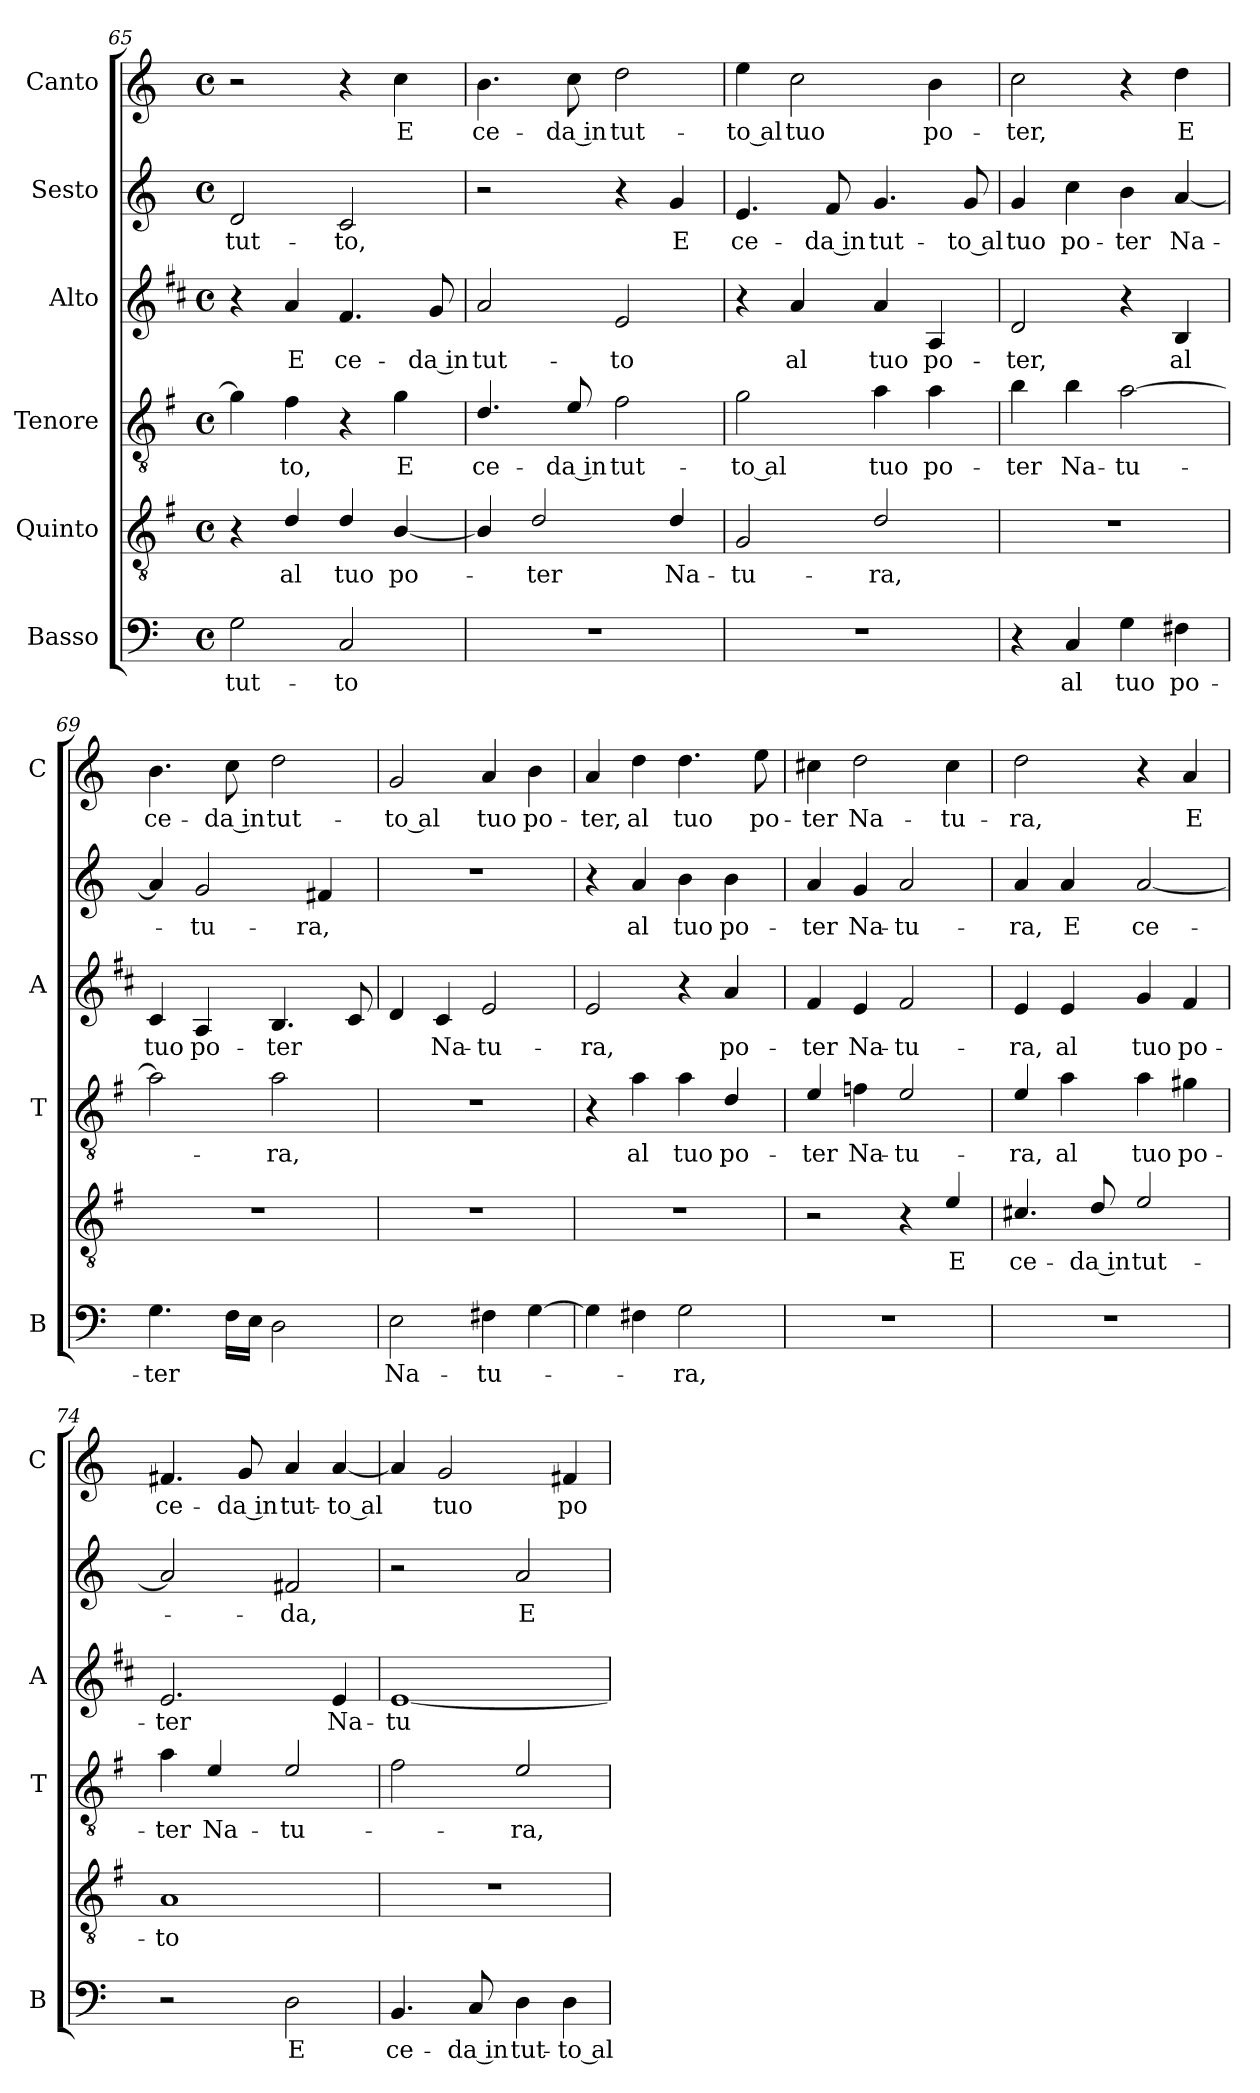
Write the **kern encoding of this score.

**kern	**text	**kern	**text	**kern	**text	**kern	**text	**kern	**text	**kern	**text
*part6	*part6	*part5	*part5	*part4	*part4	*part3	*part3	*part2	*part2	*part1	*part1
*staff6	*staff6	*staff5	*staff5	*staff4	*staff4	*staff3	*staff3	*staff2	*staff2	*staff1	*staff1
*I"Basso	*	*I"Quinto	*	*I"Tenore	*	*I"Alto	*	*I"Sesto	*	*I"Canto	*
*I'B	*	*	*	*I'T	*	*I'A	*	*	*	*I'C	*
!!LO:PB:g=z
*clefF4	*	*clefGv2	*	*clefGv2	*	*clefG2	*	*clefG2	*	*clefG2	*
*	*	*ITrd4c7	*	*ITrd4c7	*	*ITrd1c2	*	*	*	*	*
*k[]	*	*k[]	*	*k[]	*	*k[]	*	*k[]	*	*k[]	*
*C:	*	*C:	*	*C:	*	*C:	*	*C:	*	*C:	*
*M4/4	*	*M4/4	*	*M4/4	*	*M4/4	*	*M4/4	*	*M4/4	*
*met(c)	*	*met(c)	*	*met(c)	*	*met(c)	*	*met(c)	*	*met(c)	*
=65	=65	=65	=65	=65	=65	=65	=65	=65	=65	=65	=65
!	!LO:LY:b	!	!	!	!	!	!	!	!LO:LY:b	!	!
2G\	tut-	4r	.	4c\]	.	4r	.	2d/	tut-	2r	.
!	!	!	!LO:LY:b	!	!LO:LY:b	!	!LO:LY:b	!	!	!	!
.	.	4G/	al	4B\	-to,	4g/	E	.	.	.	.
!	!LO:LY:b	!	!LO:LY:b	!	!	!	!LO:LY:b	!	!LO:LY:b	!	!
2C/	-to	4G/	tuo	4r	.	4.e/	ce-	2c/	-to,	4r	.
!	!	!	!LO:LY:b	!	!LO:LY:b	!	!	!	!	!	!LO:LY:b
.	.	[4E/	po-	4c\	E	.	.	.	.	4cc\	E
!	!	!	!	!	!	!	!LO:LY:b	!	!	!	!
.	.	.	.	.	.	8f/	-da in	.	.	.	.
=66	=66	=66	=66	=66	=66	=66	=66	=66	=66	=66	=66
!	!	!	!	!	!LO:LY:b	!	!LO:LY:b	!	!	!	!LO:LY:b
1r	.	4E/]	.	4.G/	ce-	2g/	tut-	2r	.	4.b\	ce-
!	!	!	!LO:LY:b	!	!	!	!	!	!	!	!
.	.	2G/	-ter	.	.	.	.	.	.	.	.
!	!	!	!	!	!LO:LY:b	!	!	!	!	!	!LO:LY:b
.	.	.	.	8A/	-da in	.	.	.	.	8cc\	-da in
!	!	!	!	!	!LO:LY:b	!	!LO:LY:b	!	!	!	!LO:LY:b
.	.	.	.	2B\	tut-	2d/	-to	4r	.	2dd\	tut-
!	!	!	!LO:LY:b	!	!	!	!	!	!LO:LY:b	!	!
.	.	4G/	Na-	.	.	.	.	4g/	E	.	.
=67	=67	=67	=67	=67	=67	=67	=67	=67	=67	=67	=67
!	!	!	!LO:LY:b	!	!LO:LY:b	!	!	!	!LO:LY:b	!	!LO:LY:b
1r	.	2C/	-tu-	2c\	-to al	4r	.	4.e/	ce-	4ee\	-to al
!	!	!	!	!	!	!	!LO:LY:b	!	!	!	!LO:LY:b
.	.	.	.	.	.	4g/	al	.	.	2cc\	tuo
!	!	!	!	!	!	!	!	!	!LO:LY:b	!	!
.	.	.	.	.	.	.	.	8f/	-da in	.	.
!	!	!	!LO:LY:b	!	!LO:LY:b	!	!LO:LY:b	!	!LO:LY:b	!	!
.	.	2G/	-ra,	4d\	tuo	4g/	tuo	4.g/	tut-	.	.
!	!	!	!	!	!LO:LY:b	!	!LO:LY:b	!	!	!	!LO:LY:b
.	.	.	.	4d\	po-	4G/	po-	.	.	4b\	po-
!	!	!	!	!	!	!	!	!	!LO:LY:b	!	!
.	.	.	.	.	.	.	.	8g/	-to al	.	.
=68	=68	=68	=68	=68	=68	=68	=68	=68	=68	=68	=68
!	!	!	!	!	!LO:LY:b	!	!LO:LY:b	!	!LO:LY:b	!	!LO:LY:b
4r	.	1r	.	4e\	-ter	2c/	-ter,	4g/	tuo	2cc\	-ter,
!	!LO:LY:b	!	!	!	!LO:LY:b	!	!	!	!LO:LY:b	!	!
4C/	al	.	.	4e\	Na-	.	.	4cc\	po-	.	.
!	!LO:LY:b	!	!	!	!LO:LY:b	!	!	!	!LO:LY:b	!	!
4G\	tuo	.	.	[2d\	-tu-	4r	.	4b\	-ter	4r	.
!	!LO:LY:b	!	!	!	!	!	!LO:LY:b	!	!LO:LY:b	!	!LO:LY:b
4F#X\	po-	.	.	.	.	4A/	al	[4a/	Na-	4dd\	E
=69	=69	=69	=69	=69	=69	=69	=69	=69	=69	=69	=69
!	!LO:LY:b	!	!	!	!	!	!LO:LY:b	!	!	!	!LO:LY:b
4.G\	-ter	1r	.	2d\]	.	4B/	tuo	4a/]	.	4.b\	ce-
!	!	!	!	!	!	!	!LO:LY:b	!	!LO:LY:b	!	!
.	.	.	.	.	.	4G/	po-	2g/	-tu-	.	.
!	!	!	!	!	!	!	!	!	!	!	!LO:LY:b
16F\LL	.	.	.	.	.	.	.	.	.	8cc\	-da in
16E\JJ	.	.	.	.	.	.	.	.	.	.	.
!	!	!	!	!	!LO:LY:b	!	!LO:LY:b	!	!	!	!LO:LY:b
2D\	.	.	.	2d\	-ra,	4.A/	-ter	.	.	2dd\	tut-
!	!	!	!	!	!	!	!	!	!LO:LY:b	!	!
.	.	.	.	.	.	.	.	4f#X/	-ra,	.	.
.	.	.	.	.	.	8B/	.	.	.	.	.
!!LO:LB:g=z
=70	=70	=70	=70	=70	=70	=70	=70	=70	=70	=70	=70
!	!LO:LY:b	!	!	!	!	!	!	!	!	!	!LO:LY:b
2E\	Na-	1r	.	1r	.	4c/	.	1r	.	2g/	-to al
!	!	!	!	!	!	!	!LO:LY:b	!	!	!	!
.	.	.	.	.	.	4B/	Na-	.	.	.	.
!	!LO:LY:b	!	!	!	!	!	!LO:LY:b	!	!	!	!LO:LY:b
4F#X\	-tu-	.	.	.	.	2d/	-tu-	.	.	4a/	tuo
!	!	!	!	!	!	!	!	!	!	!	!LO:LY:b
[4G\	.	.	.	.	.	.	.	.	.	4b\	po-
=71	=71	=71	=71	=71	=71	=71	=71	=71	=71	=71	=71
!	!	!	!	!	!	!	!LO:LY:b	!	!	!	!LO:LY:b
4G\]	.	1r	.	4r	.	2d/	-ra,	4r	.	4a/	-ter,
!	!	!	!	!	!LO:LY:b	!	!	!	!LO:LY:b	!	!LO:LY:b
4F#X\	.	.	.	4d\	al	.	.	4a/	al	4dd\	al
!	!LO:LY:b	!	!	!	!LO:LY:b	!	!	!	!LO:LY:b	!	!LO:LY:b
2G\	-ra,	.	.	4d\	tuo	4r	.	4b\	tuo	4.dd\	tuo
!	!	!	!	!	!LO:LY:b	!	!LO:LY:b	!	!LO:LY:b	!	!
.	.	.	.	4G/	po-	4g/	po-	4b\	po-	.	.
!	!	!	!	!	!	!	!	!	!	!	!LO:LY:b
.	.	.	.	.	.	.	.	.	.	8ee\	po-
=72	=72	=72	=72	=72	=72	=72	=72	=72	=72	=72	=72
!	!	!	!	!	!LO:LY:b	!	!LO:LY:b	!	!LO:LY:b	!	!LO:LY:b
1r	.	2r	.	4A/	-ter	4e/	-ter	4a/	-ter	4cc#X\	-ter
!	!	!	!	!	!LO:LY:b	!	!LO:LY:b	!	!LO:LY:b	!	!LO:LY:b
.	.	.	.	4B-X\	Na-	4d/	Na-	4g/	Na-	2dd\	Na-
!	!	!	!	!	!LO:LY:b	!	!LO:LY:b	!	!LO:LY:b	!	!
.	.	4r	.	2A/	-tu-	2e/	-tu-	2a/	-tu-	.	.
!	!	!	!LO:LY:b	!	!	!	!	!	!	!	!LO:LY:b
.	.	4A/	E	.	.	.	.	.	.	4cc#\	-tu-
=73	=73	=73	=73	=73	=73	=73	=73	=73	=73	=73	=73
!	!	!	!LO:LY:b	!	!LO:LY:b	!	!LO:LY:b	!	!LO:LY:b	!	!LO:LY:b
1r	.	4.F#X/	ce-	4A/	-ra,	4d/	-ra,	4a/	-ra,	2dd\	-ra,
!	!	!	!	!	!LO:LY:b	!	!LO:LY:b	!	!LO:LY:b	!	!
.	.	.	.	4d\	al	4d/	al	4a/	E	.	.
!	!	!	!LO:LY:b	!	!	!	!	!	!	!	!
.	.	8G/	-da in	.	.	.	.	.	.	.	.
!	!	!	!LO:LY:b	!	!LO:LY:b	!	!LO:LY:b	!	!LO:LY:b	!	!
.	.	2A/	tut-	4d\	tuo	4f/	tuo	[2a/	ce-	4r	.
!	!	!	!	!	!LO:LY:b	!	!LO:LY:b	!	!	!	!LO:LY:b
.	.	.	.	4c#X\	po-	4e/	po-	.	.	4a/	E
=74	=74	=74	=74	=74	=74	=74	=74	=74	=74	=74	=74
!	!	!	!LO:LY:b	!	!LO:LY:b	!	!LO:LY:b	!	!	!	!LO:LY:b
2r	.	1D	-to	4d\	-ter	2.d/	-ter	2a/]	.	4.f#X/	ce-
!	!	!	!	!	!LO:LY:b	!	!	!	!	!	!
.	.	.	.	4A/	Na-	.	.	.	.	.	.
!	!	!	!	!	!	!	!	!	!	!	!LO:LY:b
.	.	.	.	.	.	.	.	.	.	8g/	-da in
!	!LO:LY:b	!	!	!	!LO:LY:b	!	!	!	!LO:LY:b	!	!LO:LY:b
2D\	E	.	.	2A/	-tu-	.	.	2f#X/	-da,	4a/	tut-
!	!	!	!	!	!	!	!LO:LY:b	!	!	!	!LO:LY:b
.	.	.	.	.	.	4d/	Na-	.	.	[4a/	-to al
!!LO:PB:g=z
=75	=75	=75	=75	=75	=75	=75	=75	=75	=75	=75	=75
!	!LO:LY:b	!	!	!	!	!	!LO:LY:b	!	!	!	!
4.BB/	ce-	1r	.	2B\	.	[1d	-tu-	2r	.	4a/]	.
!	!	!	!	!	!	!	!	!	!	!	!LO:LY:b
.	.	.	.	.	.	.	.	.	.	2g/	tuo
!	!LO:LY:b	!	!	!	!	!	!	!	!	!	!
8C/	-da in	.	.	.	.	.	.	.	.	.	.
!	!LO:LY:b	!	!	!	!LO:LY:b	!	!	!	!LO:LY:b	!	!
4D\	tut-	.	.	2A/	-ra,	.	.	2a/	E	.	.
!	!LO:LY:b	!	!	!	!	!	!	!	!	!	!LO:LY:b
4D\	-to al	.	.	.	.	.	.	.	.	4f#X/	po-
=	=	=	=	=	=	=	=	=	=	=	=
*-	*-	*-	*-	*-	*-	*-	*-	*-	*-	*-	*-
